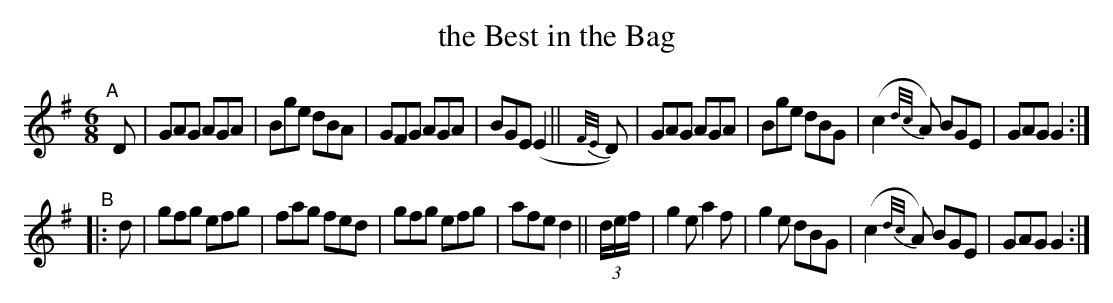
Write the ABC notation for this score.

X:1
T: the Best in the Bag
M: 6/8
L: 1/8
K: G
"^A"[|]  D | GAG AGA | Bge dBA | GFG AGA | BGE (E2 \
|| {F/E/}D) | GAG AGA | Bge dBG | (c2{d/c/}A) BGE | GAG G2 :|
"^B"|:   d  | gfg efg | fag fed | gfg efg | afe d2 \
|| (3d/e/f/ | g2e a2f | g2e dBG | (c2 {d/c/}A) BGE | GAG G2 :|
